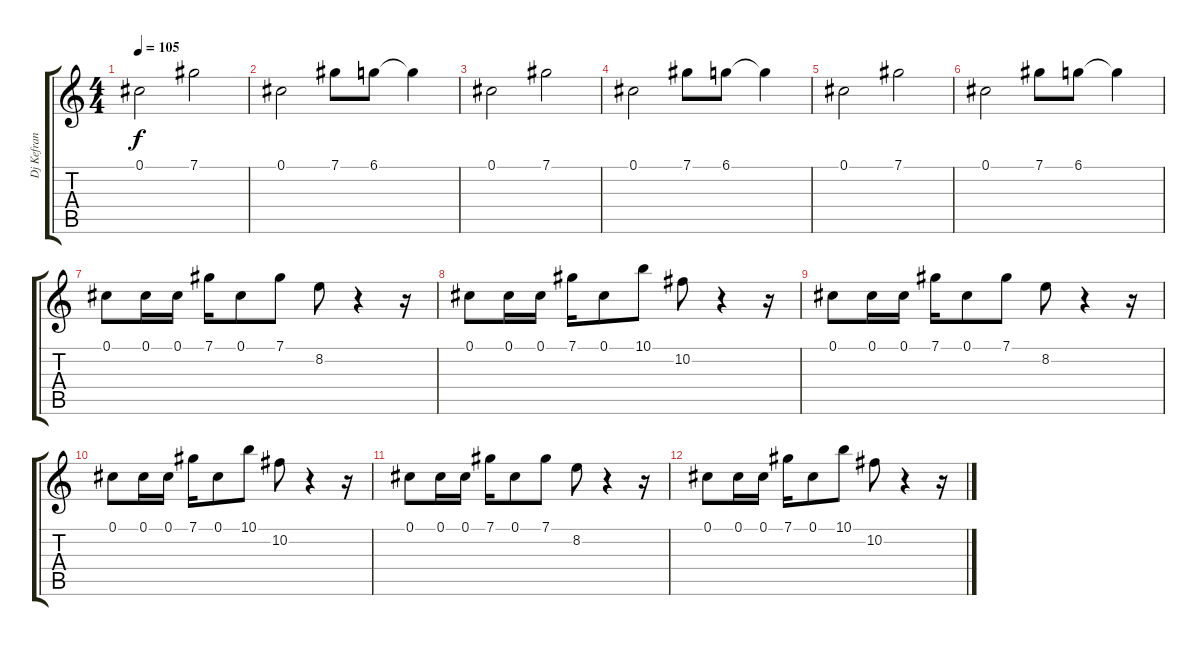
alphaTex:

\track ("Dj Kefran" "Dj Kefran") {instrument electricguitarclean}
\staff {score tabs}
\tuning (Db4 Ab3 E3 B2 Gb2 B1) {hide}
\ts (4 4)
\tempo 105
\clef g2
\ks c
0.1.2{dy f instrument vibraphone} 7.1.2 |
0.1.2 7.1.8 6.1.8 6.1{t}.4 |
0.1.2{instrument vibraphone} 7.1.2 |
0.1.2 7.1.8 6.1.8 6.1{t}.4 |
0.1.2{instrument vibraphone} 7.1.2 |
0.1.2 7.1.8 6.1.8 6.1{t}.4 |
0.1.8{volume 13 instrument electricguitarclean} 0.1.16 0.1.16 7.1.16 0.1.8 7.1.8 8.2.8 r.4 r.16 |
0.1.8{volume 13 instrument electricguitarclean} 0.1.16 0.1.16 7.1.16 0.1.8 10.1.8 10.2.8 r.4 r.16 |
0.1.8{volume 13 instrument electricguitarclean} 0.1.16 0.1.16 7.1.16 0.1.8 7.1.8 8.2.8 r.4 r.16 |
0.1.8{volume 13 instrument electricguitarclean} 0.1.16 0.1.16 7.1.16 0.1.8 10.1.8 10.2.8 r.4 r.16 |
0.1.8{volume 13 instrument electricguitarclean} 0.1.16 0.1.16 7.1.16 0.1.8 7.1.8 8.2.8 r.4 r.16 |
0.1.8{volume 13 instrument electricguitarclean} 0.1.16 0.1.16 7.1.16 0.1.8 10.1.8 10.2.8 r.4 r.16
